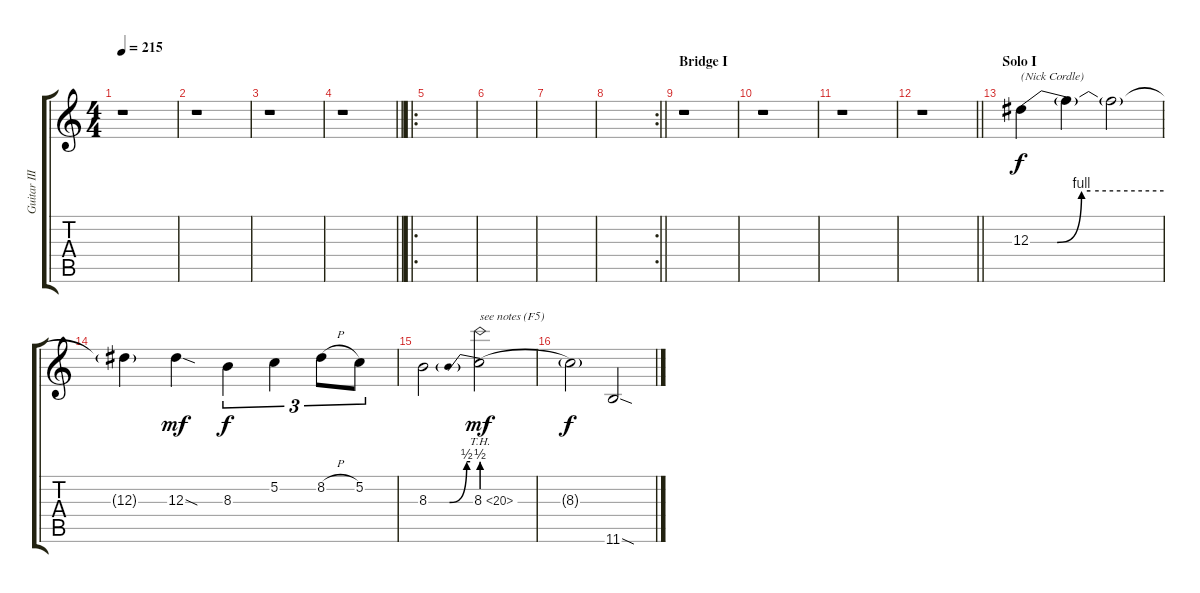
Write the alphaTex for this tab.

\track ("Guitar III" "Guitar III") {instrument distortionguitar}
\staff {score tabs}
\tuning (C4 G3 Eb3 Bb2 F2 C2) {hide}
\ts (4 4)
\tempo 215
\clef g2
\ks c
r.1{dy f} |
r.1 |
r.1 |
\barLineRight lightlight
r.1 |
\ro
|
|
|
\rc 2
\barLineRight lightlight
|
\section ("" "Bridge I")
r.1 |
r.1 |
r.1 |
\barLineRight lightlight
r.1 |
\section ("" "Solo I")
12.3{be (custom 0 0 12 0 23 4 27 4 60 4)}.4{txt "(Nick Cordle)" volume 16 balance 8} 12.3{t}.4 12.3{t}.2 |
12.3{t}.4 12.3{sod}.4{dy mf} 8.3.4{tu (3 2) dy f} 5.2.4{tu (3 2)} 8.2{h}.8{tu (3 2)} 5.2.8{tu (3 2)} |
8.3{be (custom 0 0 30 0 55 2 60 2)}.2 8.3{be (prebend 0 2 60 2) th 12}.2{txt "see notes (F5)" dy mf} |
8.3{t}.2{dy f} 11.6{sod}.2
